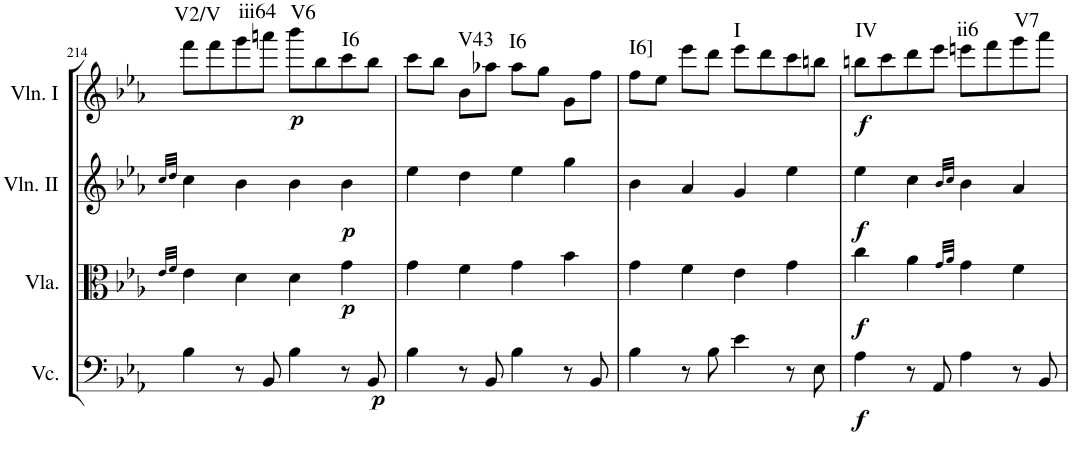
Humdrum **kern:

**kern	**dynam	**kern	**dynam	**kern	**dynam	**kern	**dynam	**harte
*part4	*part4	*part3	*part3	*part2	*part2	*part1	*part1	*part1
*staff4	*staff4	*staff3	*staff3	*staff2	*staff2	*staff1	*staff1	*
*I"Violoncello	*	*I"Viola	*	*I"Violin II	*	*I"Violin I	*	*
*I'Vc.	*	*I'Vla.	*	*I'Vln. II	*	*I'Vln. I	*	*
!!LO:PB:g=z
*clefF4	*	*clefC3	*	*clefG2	*	*clefG2	*	*
*k[b-e-a-]	*	*k[b-e-a-]	*	*k[b-e-a-]	*	*k[b-e-a-]	*	*
*M2/2	*	*M2/2	*	*M2/2	*	*M2/2	*	*
*met(c|)	*	*met(c|)	*	*met(c|)	*	*met(c|)	*	*
=214	=214	=214	=214	=214	=214	=214	=214	=214
.	.	32qe-/LLL	.	32qcc/LLL	.	.	.	.
.	.	32qf/JJJ	.	32qdd/JJJ	.	.	.	.
!	!	!	!	!	!	!	!	!LO:H:kt=V2/V
4B-\	.	4e-\	.	4cc\	.	8fff\L	.	N
.	.	.	.	.	.	8fff\	.	.
!	!	!	!	!	!	!	!	!LO:H:kt=iii64
8r	.	4d\	.	4b-\	.	8ggg\	.	N
8BB-/	.	.	.	.	.	8aaan\J	.	.
!	!	!	!	!	!	!	!LO:DY:b	!LO:H:kt=V6
4B-\	.	4d\	.	4b-\	.	8bbb-\L	p	N
.	.	.	.	.	.	8bb-\	.	.
!	!	!	!LO:DY:b	!	!LO:DY:b	!	!	!LO:H:kt=I6
8r	.	4g\	p	4b-\	p	8ccc\	.	N
!	!LO:DY:b	!	!	!	!	!	!	!
8BB-/	p	.	.	.	.	8bb-\J	.	.
=215	=215	=215	=215	=215	=215	=215	=215	=215
4B-\	.	4g\	.	4ee-\	.	8ccc\L	.	.
.	.	.	.	.	.	8bb-\J	.	.
!	!	!	!	!	!	!	!	!LO:H:kt=V43
8r	.	4f\	.	4dd\	.	8b-\L	.	N
8BB-/	.	.	.	.	.	8aa-X\J	.	.
!	!	!	!	!	!	!	!	!LO:H:kt=I6
4B-\	.	4g\	.	4ee-\	.	8aa-\L	.	N
.	.	.	.	.	.	8gg\J	.	.
8r	.	4b-\	.	4gg\	.	8g\L	.	.
8BB-/	.	.	.	.	.	8ff\J	.	.
=216	=216	=216	=216	=216	=216	=216	=216	=216
!	!	!	!	!	!	!	!	!LO:H:kt=I6]
4B-\	.	4g\	.	4b-\	.	8ff\L	.	N
.	.	.	.	.	.	8ee-\J	.	.
8r	.	4f\	.	4a-/	.	8eee-\L	.	.
8B-\	.	.	.	.	.	8ddd\J	.	.
!	!	!	!	!	!	!	!	!LO:H:kt=I
4e-\	.	4e-\	.	4g/	.	8eee-\L	.	N
.	.	.	.	.	.	8ddd\	.	.
8r	.	4g\	.	4ee-\	.	8ccc\	.	.
8E-\	.	.	.	.	.	8bbn\J	.	.
=217	=217	=217	=217	=217	=217	=217	=217	=217
!	!LO:DY:b	!	!LO:DY:b	!	!LO:DY:b	!	!LO:DY:b	!LO:H:kt=IV
4A-\	f	4cc\	f	4ee-\	f	8bbn\L	f	N
.	.	.	.	.	.	8ccc\	.	.
8r	.	4a-\	.	4cc\	.	8ddd\	.	.
8AA-/	.	.	.	.	.	8eee-\J	.	.
.	.	32qg/LLL	.	32qb-/LLL	.	.	.	.
.	.	32qa-/JJJ	.	32qcc/JJJ	.	.	.	.
!	!	!	!	!	!	!	!	!LO:H:kt=ii6
4A-\	.	4g\	.	4b-\	.	8eeen\L	.	N
.	.	.	.	.	.	8fff\	.	.
!	!	!	!	!	!	!	!	!LO:H:kt=V7
8r	.	4f\	.	4a-/	.	8ggg\	.	N
8BB-/	.	.	.	.	.	8aaa-\J	.	.
=	=	=	=	=	=	=	=	=
*-	*-	*-	*-	*-	*-	*-	*-	*-
